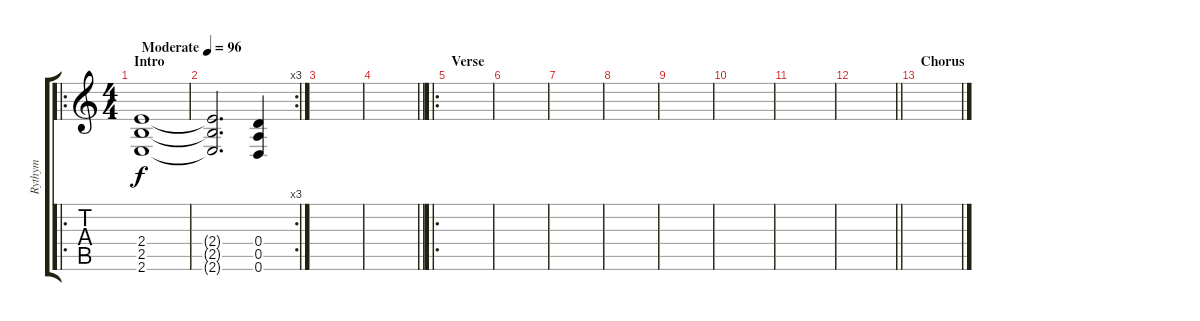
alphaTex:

\track ("Rythym" "Rythym") {instrument distortionguitar}
\staff {score tabs}
\tuning (E4 B3 G3 D3 A2 D2) {hide}
\ro
\ts (4 4)
\section ("" "Intro")
\tempo (96 "Moderate")
\clef g2
\ks c
(2.4 2.5 2.6).1{dy f instrument distortionguitar} |
\rc 3
(2.4{t} 2.5{t} 2.6{t}).2{d} (0.4 0.5 0.6).4 |
|
\barLineRight lightlight
|
\ro
\section ("" "Verse")
|
|
|
|
|
|
|
\barLineRight lightlight
|
\section ("" "Chorus")
